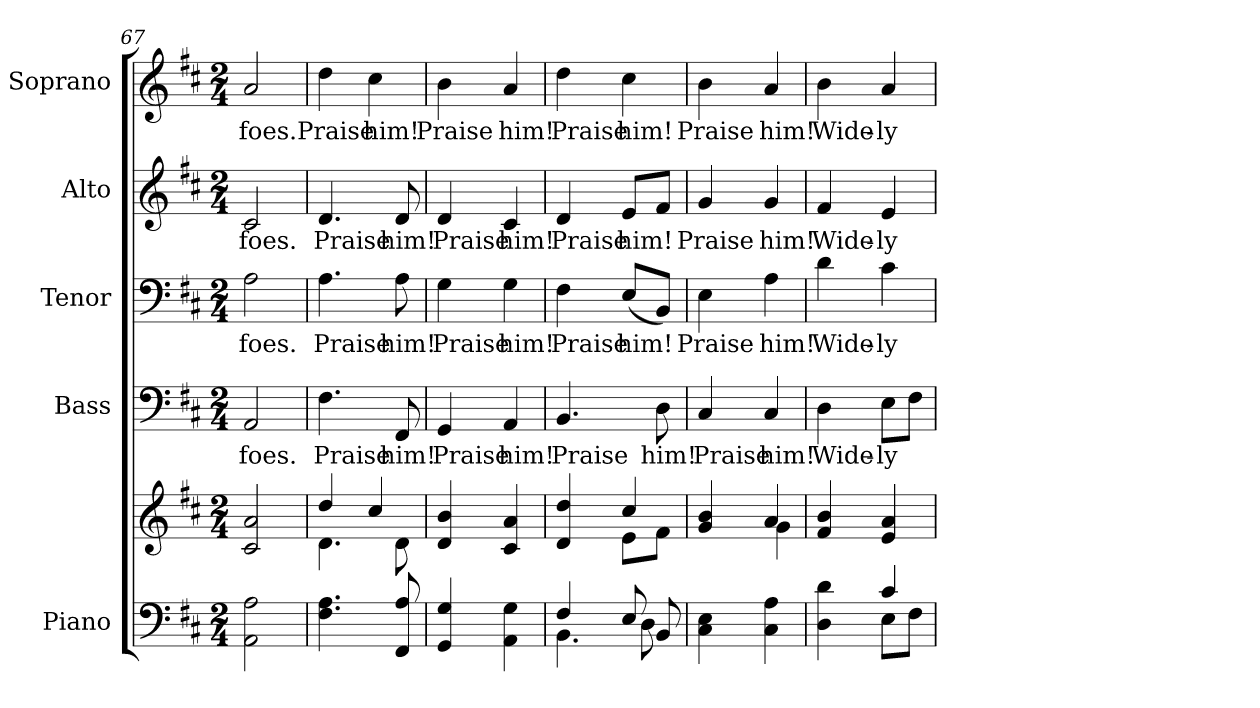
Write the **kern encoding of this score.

**kern	**kern	**kern	**text	**kern	**text	**kern	**text	**kern	**text
*part5	*part5	*part4	*part4	*part3	*part3	*part2	*part2	*part1	*part1
*staff6	*staff5	*staff4	*staff4	*staff3	*staff3	*staff2	*staff2	*staff1	*staff1
*I"Piano	*	*I"Bass	*	*I"Tenor	*	*I"Alto	*	*I"Soprano	*
*I'Pno.	*	*I'B.	*	*I'T.	*	*I'A.	*	*I'S.	*
*clefF4	*clefG2	*clefF4	*	*clefF4	*	*clefG2	*	*clefG2	*
*k[f#c#]	*k[f#c#]	*k[f#c#]	*	*k[f#c#]	*	*k[f#c#]	*	*k[f#c#]	*
*D:	*D:	*D:	*	*D:	*	*D:	*	*D:	*
*M2/4	*M2/4	*M2/4	*	*M2/4	*	*M2/4	*	*M2/4	*
=67	=67	=67	=67	=67	=67	=67	=67	=67	=67
!	!	!	!LO:LY:b:color=#000000	!	!	!	!	!	!
!	!	!	!	!	!LO:LY:b:color=#000000	!	!	!	!
!	!	!	!	!	!	!	!LO:LY:b:color=#000000	!	!
!	!	!	!	!	!	!	!	!	!LO:LY:b:color=#000000
2AAi\ 2Ai	2c#i/ 2ai	2AAi/	foes.	2Ai\	foes.	2c#i/	foes.	2ai/	foes.
=68	=68	=68	=68	=68	=68	=68	=68	=68	=68
*	*^	*	*	*	*	*	*	*	*
!	!	!	!	!LO:LY:b:color=#000000	!	!	!	!	!	!
!	!	!	!	!	!	!LO:LY:b:color=#000000	!	!	!	!
!	!	!	!	!	!	!	!	!LO:LY:b:color=#000000	!	!
!	!	!	!	!	!	!	!	!	!	!LO:LY:b:color=#000000
4.F#i\ 4.Ai	4ddi/	4.di\	4.F#i\	Praise	4.Ai\	Praise	4.di/	Praise	4ddi\	Praise
!	!	!	!	!	!	!	!	!	!	!LO:LY:b:color=#000000
.	4cc#i/	.	.	.	.	.	.	.	4cc#i\	him!
!	!	!	!	!LO:LY:b:color=#000000	!	!	!	!	!	!
!	!	!	!	!	!	!LO:LY:b:color=#000000	!	!	!	!
!	!	!	!	!	!	!	!	!LO:LY:b:color=#000000	!	!
8FF#i/ 8Ai	.	8di\	8FF#i/	him!	8Ai\	him!	8di/	him!	.	.
*	*v	*v	*	*	*	*	*	*	*	*
!!LO:PB:g=z
=69	=69	=69	=69	=69	=69	=69	=69	=69	=69
*	*^	*	*	*	*	*	*	*	*
!	!	!	!	!LO:LY:b:color=#000000	!	!	!	!	!	!
*	*v	*v	*	*	*	*	*	*	*	*
*	*^	*	*	*	*	*	*	*	*
!	!	!	!	!	!	!LO:LY:b:color=#000000	!	!	!	!
*	*v	*v	*	*	*	*	*	*	*	*
*	*^	*	*	*	*	*	*	*	*
!	!	!	!	!	!	!	!	!LO:LY:b:color=#000000	!	!
*	*v	*v	*	*	*	*	*	*	*	*
*	*^	*	*	*	*	*	*	*	*
!	!	!	!	!	!	!	!	!	!	!LO:LY:b:color=#000000
*	*v	*v	*	*	*	*	*	*	*	*
4GGi/ 4Gi	4di/ 4bi	4GGi/	Praise	4Gi\	Praise	4di/	Praise	4bi\	Praise
!	!	!	!LO:LY:b:color=#000000	!	!	!	!	!	!
!	!	!	!	!	!LO:LY:b:color=#000000	!	!	!	!
!	!	!	!	!	!	!	!LO:LY:b:color=#000000	!	!
!	!	!	!	!	!	!	!	!	!LO:LY:b:color=#000000
4AAi\ 4Gi	4c#i/ 4ai	4AAi/	him!	4Gi\	him!	4c#i/	him!	4ai/	him!
=70	=70	=70	=70	=70	=70	=70	=70	=70	=70
*^	*^	*	*	*	*	*	*	*	*
!	!	!	!	!	!LO:LY:b:color=#000000	!	!	!	!	!	!
!	!	!	!	!	!	!	!LO:LY:b:color=#000000	!	!	!	!
!	!	!	!	!	!	!	!	!	!LO:LY:b:color=#000000	!	!
!	!	!	!	!	!	!	!	!	!	!	!LO:LY:b:color=#000000
4F#i/	4.BBi\	4di/ 4ddi	4ryy	4.BBi/	Praise	4F#i\	Praise	4di/	Praise	4ddi\	Praise
!	!	!	!	!	!	!	!LO:LY:b:color=#000000	!	!	!	!
!	!	!	!	!	!	!	!	!	!LO:LY:b:color=#000000	!	!
!	!	!	!	!	!	!	!	!	!	!	!LO:LY:b:color=#000000
8Ei/	.	4cc#i/	8ei\L	.	.	(8Ei/L	him!	8ei/L	him!	4cc#i\	him!
!	!	!	!	!	!LO:LY:b:color=#000000	!	!	!	!	!	!
8BBi/	8Di\	.	8f#i\J	8Di\	him!	8BBi/J)	.	8f#i/J	.	.	.
*v	*v	*	*	*	*	*	*	*	*	*	*
=71	=71	=71	=71	=71	=71	=71	=71	=71	=71	=71
*^	*	*	*	*	*	*	*	*	*	*
!	!	!	!	!	!LO:LY:b:color=#000000	!	!	!	!	!	!
*v	*v	*	*	*	*	*	*	*	*	*	*
*^	*	*	*	*	*	*	*	*	*	*
!	!	!	!	!	!	!	!LO:LY:b:color=#000000	!	!	!	!
*v	*v	*	*	*	*	*	*	*	*	*	*
*^	*	*	*	*	*	*	*	*	*	*
!	!	!	!	!	!	!	!	!	!LO:LY:b:color=#000000	!	!
*v	*v	*	*	*	*	*	*	*	*	*	*
*^	*	*	*	*	*	*	*	*	*	*
!	!	!	!	!	!	!	!	!	!	!	!LO:LY:b:color=#000000
*v	*v	*	*	*	*	*	*	*	*	*	*
4C#i\ 4Ei	4gi/ 4bi	4ryy	4C#i/	Praise	4Ei\	Praise	4gi/	Praise	4bi\	Praise
!	!	!	!	!LO:LY:b:color=#000000	!	!	!	!	!	!
!	!	!	!	!	!	!LO:LY:b:color=#000000	!	!	!	!
!	!	!	!	!	!	!	!	!LO:LY:b:color=#000000	!	!
!	!	!	!	!	!	!	!	!	!	!LO:LY:b:color=#000000
4C#i\ 4Ai	4ai/	4gi\	4C#i/	him!	4Ai\	him!	4gi/	him!	4ai/	him!
*	*v	*v	*	*	*	*	*	*	*	*
=72	=72	=72	=72	=72	=72	=72	=72	=72	=72
*^	*	*	*	*	*	*	*	*	*
*	*	*^	*	*	*	*	*	*	*	*
!	!	!	!	!	!LO:LY:b:color=#000000	!	!	!	!	!	!
*	*	*v	*v	*	*	*	*	*	*	*	*
*	*	*^	*	*	*	*	*	*	*	*
!	!	!	!	!	!	!	!LO:LY:b:color=#000000	!	!	!	!
*	*	*v	*v	*	*	*	*	*	*	*	*
*	*	*^	*	*	*	*	*	*	*	*
!	!	!	!	!	!	!	!	!	!LO:LY:b:color=#000000	!	!
*	*	*v	*v	*	*	*	*	*	*	*	*
*	*	*^	*	*	*	*	*	*	*	*
!	!	!	!	!	!	!	!	!	!	!	!LO:LY:b:color=#000000
*	*	*v	*v	*	*	*	*	*	*	*	*
4Di\ 4di	4ryy	4f#i/ 4bi	4Di\	Wide-	4di\	Wide-	4f#i/	Wide-	4bi\	Wide-
!	!	!	!	!LO:LY:b:color=#000000	!	!	!	!	!	!
!	!	!	!	!	!	!LO:LY:b:color=#000000	!	!	!	!
!	!	!	!	!	!	!	!	!LO:LY:b:color=#000000	!	!
!	!	!	!	!	!	!	!	!	!	!LO:LY:b:color=#000000
4c#i/	8Ei\L	4ei/ 4ai	8Ei\L	-ly	4c#i\	-ly	4ei/	-ly	4ai/	-ly
.	8F#i\J	.	8F#i\J	.	.	.	.	.	.	.
*v	*v	*	*	*	*	*	*	*	*	*
=	=	=	=	=	=	=	=	=	=
*-	*-	*-	*-	*-	*-	*-	*-	*-	*-
